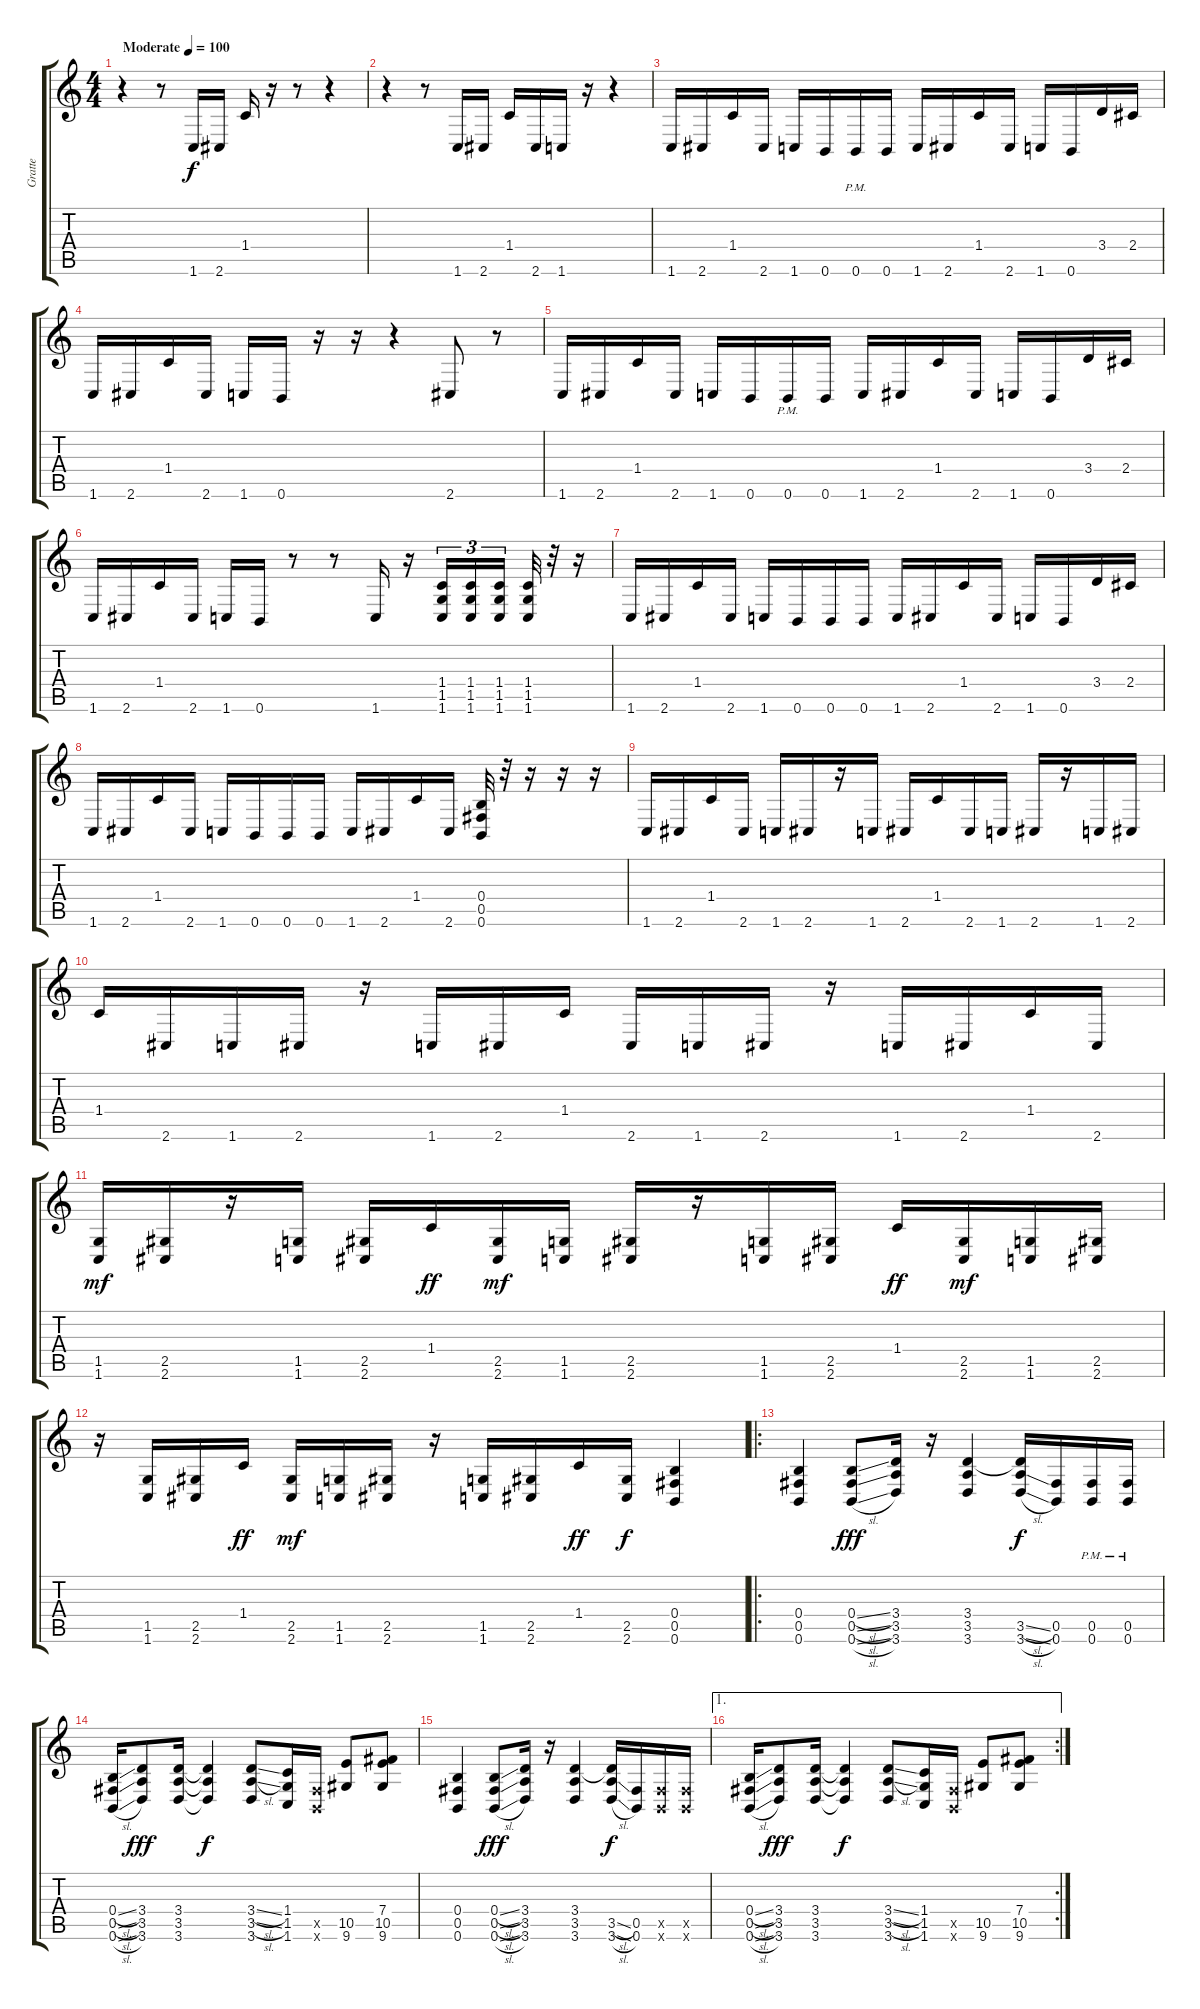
\track ("Gratte" "Gratte") {instrument distortionguitar}
\staff {score tabs}
\tuning (Db4 Ab3 E3 B2 Gb2 B1) {hide}
\ts (4 4)
\tempo (100 "Moderate")
\clef g2
\ks c
r.4{dy f instrument distortionguitar} r.8 1.6.16 2.6.16 1.4.16 r.16 r.8 r.4 |
r.4 r.8 1.6.16 2.6.16 1.4.16 2.6.16 1.6.16 r.16 r.4 |
1.6.16 2.6.16 1.4.16 2.6.16 1.6.16 0.6.16 0.6{pm}.16 0.6.16 1.6.16 2.6.16 1.4.16 2.6.16 1.6.16 0.6.16 3.4.16 2.4.16 |
1.6.16 2.6.16 1.4.16 2.6.16 1.6.16 0.6.16 r.16 r.16 r.4 2.6.8 r.8 |
1.6.16 2.6.16 1.4.16 2.6.16 1.6.16 0.6.16 0.6{pm}.16 0.6.16 1.6.16 2.6.16 1.4.16 2.6.16 1.6.16 0.6.16 3.4.16 2.4.16 |
1.6.16 2.6.16 1.4.16 2.6.16 1.6.16 0.6.16 r.8 r.8 1.6.16 r.16 (1.4 1.5 1.6).16{tu (3 2)} (1.4 1.5 1.6).16{tu (3 2)} (1.4 1.5 1.6).16{tu (3 2) beam splitsecondary} (1.4 1.5 1.6).32 r.32 r.16 |
1.6.16 2.6.16 1.4.16 2.6.16 1.6.16 0.6.16 0.6.16 0.6.16 1.6.16 2.6.16 1.4.16 2.6.16 1.6.16 0.6.16 3.4.16 2.4.16 |
1.6.16 2.6.16 1.4.16 2.6.16 1.6.16 0.6.16 0.6.16 0.6.16 1.6.16 2.6.16 1.4.16 2.6.16 (0.4 0.5 0.6).32 r.32 r.16 r.16 r.16 |
1.6.16 2.6.16 1.4.16 2.6.16 1.6.16 2.6.16 r.16 1.6.16 2.6.16 1.4.16 2.6.16 1.6.16 2.6.16 r.16 1.6.16 2.6.16 |
1.4.16 2.6.16 1.6.16 2.6.16 r.16 1.6.16 2.6.16 1.4.16 2.6.16 1.6.16 2.6.16 r.16 1.6.16 2.6.16 1.4.16 2.6.16 |
(1.5 1.6).16{dy mf} (2.5 2.6).16 r.16 (1.5 1.6).16 (2.5 2.6).16 1.4.16{dy ff} (2.5 2.6).16{dy mf} (1.5 1.6).16 (2.5 2.6).16 r.16 (1.5 1.6).16 (2.5 2.6).16 1.4.16{dy ff} (2.5 2.6).16{dy mf} (1.5 1.6).16 (2.5 2.6).16 |
r.16 (1.5 1.6).16 (2.5 2.6).16 1.4.16{dy ff} (2.5 2.6).16{dy mf} (1.5 1.6).16 (2.5 2.6).16 r.16 (1.5 1.6).16 (2.5 2.6).16 1.4.16{dy ff} (2.5 2.6).16{dy f} (0.4 0.5 0.6).4 |
\ro
(0.4 0.5 0.6).4{volume 15 balance 11} (0.4{sl} 0.5{sl} 0.6{sl}).8{dy fff} (3.4 3.5 3.6).16 r.16 (3.4 3.5 3.6).4 (3.4{t} 3.5{sl} 3.6{sl}).16{dy f} (0.5 0.6).16 (0.5{pm} 0.6{pm}).16 (0.5{pm} 0.6{pm}).16 |
(0.4{sl} 0.5{sl} 0.6{sl}).16 (3.4 3.5 3.6).8{dy fff} (3.4 3.5 3.6).16 (3.4{t} 3.5{t} 3.6{t}).4{dy f} (3.4{sl} 3.5{sl} 3.6).8 (1.4 1.5 1.6).16 (0.5{x} 0.6{x}).16 (10.5 9.6).8 (7.4 10.5 9.6).8 |
(0.4 0.5 0.6).4 (0.4{sl} 0.5{sl} 0.6{sl}).8{dy fff} (3.4 3.5 3.6).16 r.16 (3.4 3.5 3.6).4 (3.4{t} 3.5{sl} 3.6{sl}).16{dy f} (0.5 0.6).16 (0.5{x} 0.6{x}).16 (0.5{x} 0.6{x}).16 |
\ae 1
\rc 2
(0.4{sl} 0.5{sl} 0.6{sl}).16 (3.4 3.5 3.6).8{dy fff} (3.4 3.5 3.6).16 (3.4{t} 3.5{t} 3.6{t}).4{dy f} (3.4{sl} 3.5{sl} 3.6).8 (1.4 1.5 1.6).16 (0.5{x} 0.6{x}).16 (10.5 9.6).8 (7.4 10.5 9.6).8
